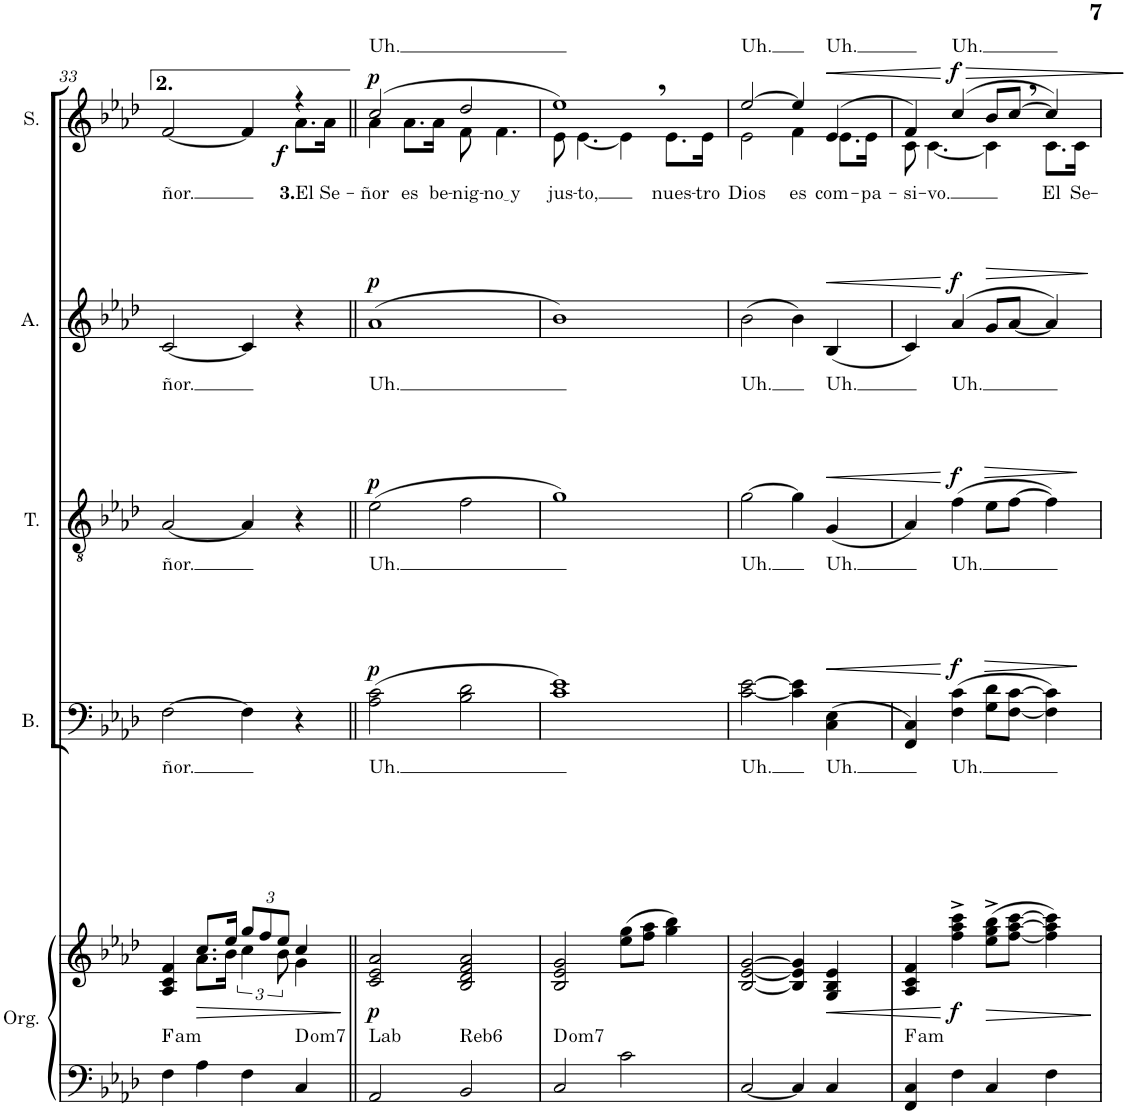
**kern	**kern	**dynam	**harte	**kern	**text	**dynam	**kern	**text	**dynam	**kern	**text	**dynam	**kern	**text	**dynam
*part5	*part5	*part5	*part5	*part4	*part4	*part4	*part3	*part3	*part3	*part2	*part2	*part2	*part1	*part1	*part1
*staff6	*staff5	*staff5/6	*	*staff4	*staff4	*staff4	*staff3	*staff3	*staff3	*staff2	*staff2	*staff2	*staff1	*staff1	*staff1
*I"Órgano	*	*	*	*I"Bajo	*	*	*I"Tenor	*	*	*I"Alto	*	*	*I"Soprano	*	*
*	*	*	*	*I'B.	*	*	*I'T.	*	*	*I'A.	*	*	*I'S.	*	*
!!LO:PB:g=z
*clefF4	*clefG2	*	*	*clefF4	*	*	*clefGv2	*	*	*clefG2	*	*	*clefG2	*	*
*k[b-e-a-d-]	*k[b-e-a-d-]	*	*	*k[b-e-a-d-]	*	*	*k[b-e-a-d-]	*	*	*k[b-e-a-d-]	*	*	*k[b-e-a-d-]	*	*
*M4/4	*M4/4	*	*	*M4/4	*	*	*M4/4	*	*	*M4/4	*	*	*M4/4	*	*
=33	=33	=33	=33	=33	=33	=33	=33	=33	=33	=33	=33	=33	=33	=33	=33
*	*^	*	*	*	*	*	*	*	*	*	*	*	*	*	*
!	!	!	!	!LO:H:kt=am	!	!LO:LY:b	!	!	!LO:LY:b	!	!	!LO:LY:b	!	!	!LO:LY:b	!
*	*	*	*	*	*	*	*	*	*	*	*	*	*	*^	*	*
4F\	4A-/ 4c/ 4f/	4ryy	.	.	[2F\	-ñor.	.	[2A-/	-ñor.	.	[2c/	-ñor.	.	[2f/	2.ryy	-ñor.	.
!	!	!	!LO:HP:b	!	!	!	!	!	!	!	!	!	!	!	!	!	!
4A-\	8.cc/L	8.a-\L	>	.	.	.	.	.	.	.	.	.	.	.	.	.	.
.	16ee-/Jk	16b-\Jk	.	.	.	.	.	.	.	.	.	.	.	.	.	.	.
*	*Xbrackettup	*brackettup	*	*	*	*	*	*	*	*	*	*	*	*	*	*	*
4F\	12gg/L	6cc\	.	.	4F\]	.	.	4A-/]	.	.	4c/]	.	.	4f/]	.	.	.
.	12ff/	.	.	.	.	.	.	.	.	.	.	.	.	.	.	.	.
.	12ee-/J	12b-\	.	.	.	.	.	.	.	.	.	.	.	.	.	.	.
!	!	!	!	!	!	!	!	!	!	!	!	!	!	!	!	!LO:LY:b	!LO:DY:b
4C/	4cc/	4g\	.	D:dim	4r	.	.	4r	.	.	4r	.	.	4r	8.a-\L	3. El	f
!	!	!	!	!	!	!	!	!	!	!	!	!	!	!	!	!LO:LY:b	!
.	.	.	.	.	.	.	.	.	.	.	.	.	.	.	16a-\Jk	Se-	.
*	*v	*v	*	*	*	*	*	*	*	*	*	*	*	*v	*v	*	*
.	.	]	.	.	.	.	.	.	.	.	.	.	.	.	.
=34||	=34||	=34||	=34||	=34||	=34||	=34||	=34||	=34||	=34||	=34||	=34||	=34||	=34||	=34||	=34||
!	!	!	!	!	!LO:LY:b	!	!	!LO:LY:b	!	!	!LO:LY:b	!	!	!LO:LY:a	!
*	*	*	*	*	*	*	*	*	*	*	*	*	*^	*	*
!	!	!LO:DY:b	!LO:H:kt=Lab	!	!	!LO:DY:a	!	!	!LO:DY:a	!	!	!LO:DY:a	!	!	!LO:LY:b	!LO:DY:a
2AA-/	2c/ 2e-/ 2a-/	p	N	(2A-\ 2c\	Uh.	p	(2e-\	Uh.	p	(1a-	Uh.	p	(2cc/	4a-\	-ñor	p
!	!	!	!	!	!	!	!	!	!	!	!	!	!	!	!LO:LY:b	!
.	.	.	.	.	.	.	.	.	.	.	.	.	.	8.a-\L	es	.
!	!	!	!	!	!	!	!	!	!	!	!	!	!	!	!LO:LY:b	!
.	.	.	.	.	.	.	.	.	.	.	.	.	.	16a-\Jk	be-	.
!	!	!	!LO:H:kt=Reb6	!	!	!	!	!	!	!	!	!	!	!	!LO:LY:b	!
2BB-/	2B-/ 2d-/ 2f/ 2a-/	.	N	2B-\ 2d-\	.	.	2f\	.	.	.	.	.	2dd-/	8f\	-nig-	.
!	!	!	!	!	!	!	!	!	!	!	!	!	!	!	!LO:LY:b	!
.	.	.	.	.	.	.	.	.	.	.	.	.	.	4.f\	no y	.
=35	=35	=35	=35	=35	=35	=35	=35	=35	=35	=35	=35	=35	=35	=35	=35	=35
!	!	!	!	!	!	!	!	!	!	!	!	!	!	!	!LO:LY:b	!
2C/	2B-/ 2e-/ 2g/	.	D:dim	1c 1e-)	.	.	1g)	.	.	1b-)	.	.	1ee-)	8e-\	jus-	.
!	!	!	!	!	!	!	!	!	!	!	!	!	!	!	!LO:LY:b	!
.	.	.	.	.	.	.	.	.	.	.	.	.	.	[4.e-\	-to,	.
2c\	(8ee-\ 8gg\L	.	.	.	.	.	.	.	.	.	.	.	.	4e-\]	.	.
.	8ff\ 8aa-\J	.	.	.	.	.	.	.	.	.	.	.	.	.	.	.
!	!	!	!	!	!	!	!	!	!	!	!	!	!	!	!LO:LY:b	!
.	4gg\ 4bb-\)	.	.	.	.	.	.	.	.	.	.	.	.	8.e-\L	nues-	.
!	!	!	!	!	!	!	!	!	!	!	!	!	!	!	!LO:LY:b	!
.	.	.	.	.	.	.	.	.	.	.	.	.	.	16e-\Jk	-tro	.
=36	=36	=36	=36	=36	=36	=36	=36	=36	=36	=36	=36	=36	=36	=36	=36	=36
!	!	!	!	!	!LO:LY:b	!	!	!LO:LY:b	!	!	!LO:LY:b	!	!	!	!LO:LY:a	!
!	!	!	!	!	!	!	!	!	!	!	!	!	!	!	!LO:LY:b	!
[2C/	[2B-/ [2e-/ [2g/	.	.	[2c\ [2e-\	Uh.	.	[2g\	Uh.	.	(2b-\	Uh.	.	[2ee-/	2e-\	Dios	.
!	!	!	!	!	!	!	!	!	!	!	!	!	!	!	!LO:LY:b	!
4C/]	4B-/] 4e-/] 4g/]	.	.	4c\] 4e-\]	.	.	4g\]	.	.	4b-\)	.	.	4ee-/]	4f\	es	.
!	!	!LO:HP:b	!	!	!LO:LY:b	!LO:HP:b	!	!LO:LY:b	!LO:HP:b	!	!LO:LY:b	!LO:HP:b	!	!	!LO:LY:a	!LO:HP:b
!	!	!	!	!	!	!	!	!	!	!	!	!	!	!	!LO:LY:b	!
4C/	4G/ 4B-/ 4e-/	<	.	(4C\ 4E-\	Uh.	<	(4G/	Uh.	<	(4B-/	Uh.	<	(4e-/	8.e-\L	com-	<
!	!	!	!	!	!	!	!	!	!	!	!	!	!	!	!LO:LY:b	!
.	.	.	.	.	.	.	.	.	.	.	.	.	.	16e-\Jk	-pa-	.
=37	=37	=37	=37	=37	=37	=37	=37	=37	=37	=37	=37	=37	=37	=37	=37	=37
!	!	!	!LO:H:kt=am	!	!	!	!	!	!	!	!	!	!	!	!LO:LY:b	!
4FF/ 4C/	4A-/ 4c/ 4f/	.	.	4FF/ 4C/)	.	.	4A-/)	.	.	4c/)	.	.	4f/)	8c\	-si-	.
!	!	!	!	!	!	!	!	!	!	!	!	!	!	!	!LO:LY:b	!
.	.	.	.	.	.	.	.	.	.	.	.	.	.	[4.c\	-vo.	.
!	!	!LO:DY:n=1:b	!	!	!LO:LY:b	!LO:DY:n=1:a	!	!LO:LY:b	!LO:DY:n=1:a	!	!LO:LY:b	!LO:DY:n=1:a	!	!	!LO:LY:a	!LO:HP:n=1:b
!	!	!	!	!	!	!	!	!	!	!	!	!	!	!	!	!LO:DY:n=1:a
4F\	4ff\^ 4aa-\^ 4ccc\^	[ f	.	(4F\ 4c\	Uh.	[ f	(4f\	Uh.	[ f	(>4a-/	Uh.	[ f	(4cc/	.	Uh.	[ > f
!	!	!LO:HP:b	!	!	!	!LO:HP:b	!	!	!LO:HP:b	!	!	!LO:HP:b	!	!	!	!
4C/	(8ee-\^ 8gg\^ 8bb-\^L	>	.	8G\ 8d-\L	.	>	8e-\L	.	>	8g/L	.	>	8b-/L	4c\]	.	.
.	[8ff\ [8aa-\ [8ccc\J	.	.	[8F\ [8c\J	.	.	[8f\J	.	.	[8a-/J	.	.	[8cc,/J	.	.	.
!	!	!	!	!	!	!	!	!	!	!	!	!	!	!	!LO:LY:b	!
4F\	4ff\] 4aa-\] 4ccc\])	.	.	4F\] 4c\])	.	.	4f\])	.	.	4a-/])	.	.	4cc/])	8.c\L	El	.
!	!	!	!	!	!	!	!	!	!	!	!	!	!	!	!LO:LY:b	!
.	.	.	.	.	.	.	.	.	.	.	.	.	.	16c\Jk	Se-	.
*	*	*	*	*	*	*	*	*	*	*	*	*	*v	*v	*	*
.	.	]	.	.	.	]	.	.	]	.	.	]	.	.	]
=	=	=	=	=	=	=	=	=	=	=	=	=	=	=	=
*-	*-	*-	*-	*-	*-	*-	*-	*-	*-	*-	*-	*-	*-	*-	*-
